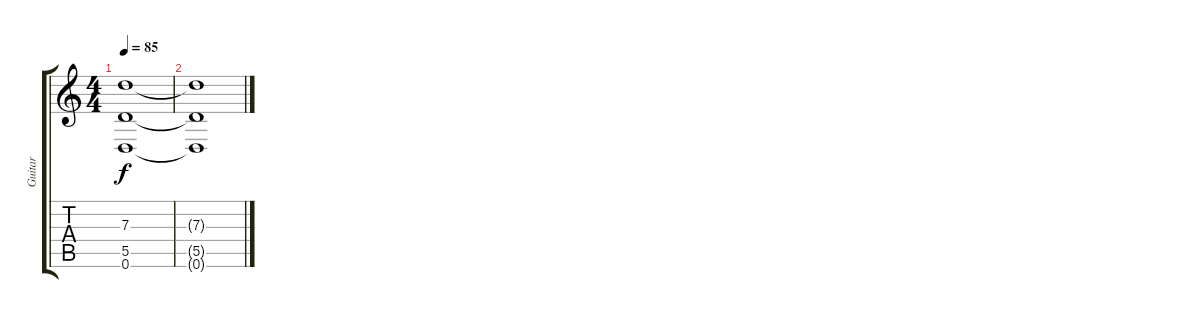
\track ("Guitar" "Guitar") {instrument acousticguitarnylon}
\staff {score tabs}
\tuning (E4 B3 G3 D3 A2 D2) {hide}
\ts (4 4)
\tempo 85
\clef g2
\ks c
(7.3{t} 5.5{t} 0.6{t}).1{dy f} |
(7.3{t} 5.5{t} 0.6{t}).1
